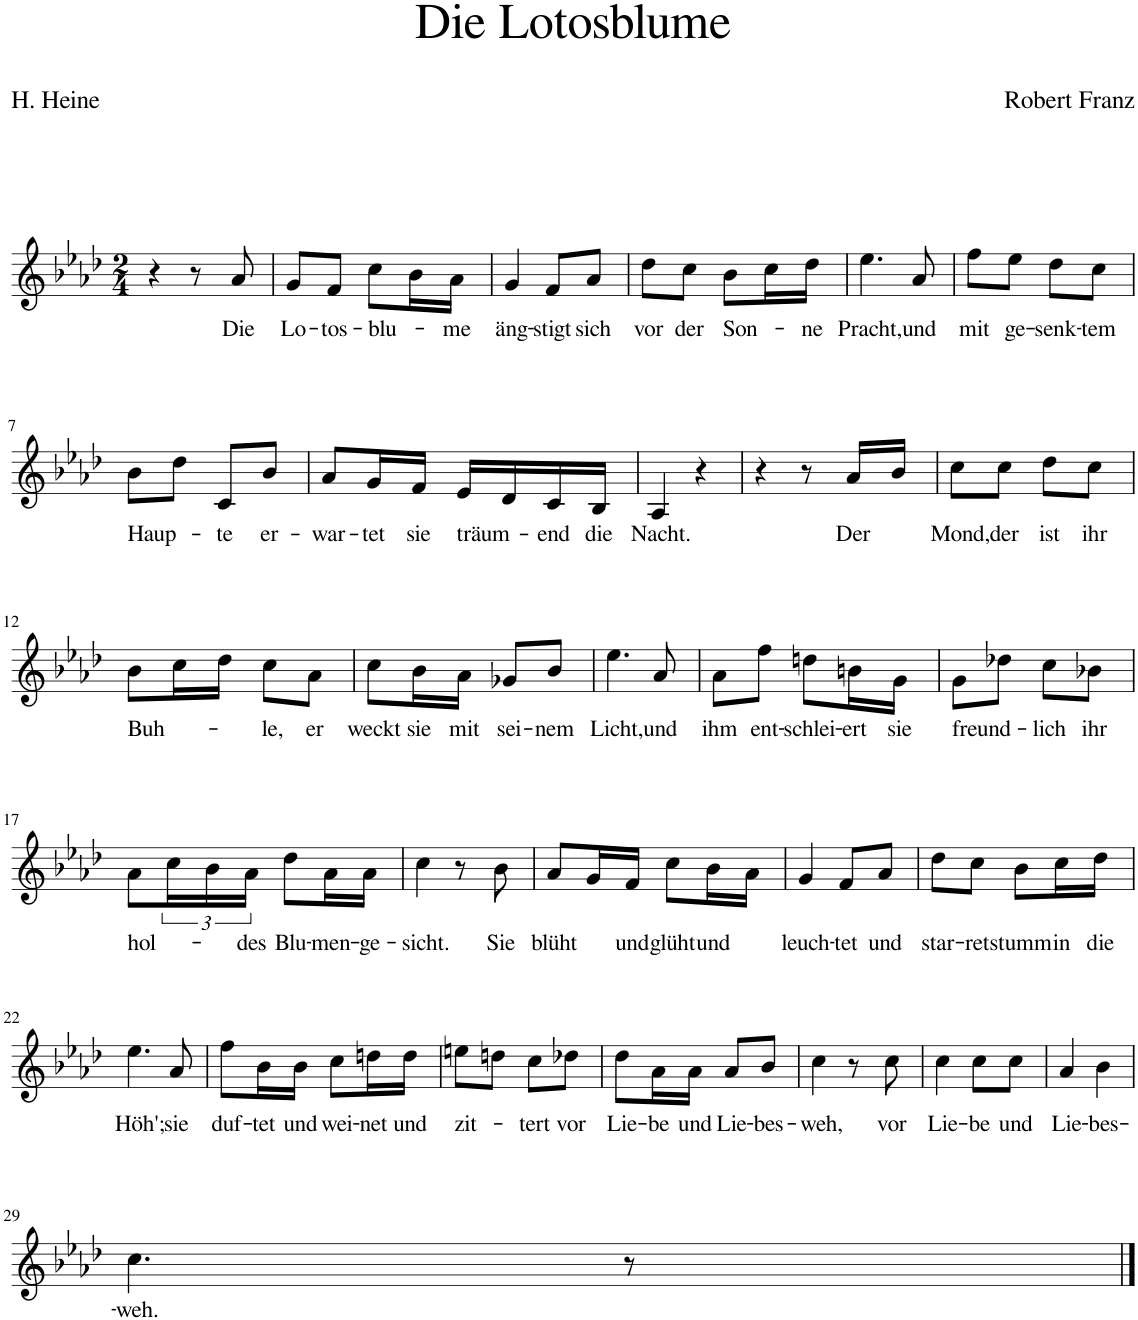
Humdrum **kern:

**kern	**text
*part1	*part1
*staff1	*staff1
*I"Piano	*
*I'Pno	*
*clefG2	*
*k[b-e-a-d-]	*
*M2/4	*
=1	=1
4r	.
8r	.
!	!LO:LY:b
8a-/	Die
=2	=2
!	!LO:LY:b
8g/L	Lo-
!	!LO:LY:b
8f/J	-tos-
!	!LO:LY:b
8cc\L	-blu-
16b-\L	.
!	!LO:LY:b
16a-\JJ	-me
=3	=3
!	!LO:LY:b
4g/	äng-
!	!LO:LY:b
8f/L	-stigt
!	!LO:LY:b
8a-/J	sich
=4	=4
!	!LO:LY:b
8dd-\L	vor
!	!LO:LY:b
8cc\J	der
!	!LO:LY:b
8b-\L	Son-
16cc\L	.
!	!LO:LY:b
16dd-\JJ	-ne
=5	=5
!	!LO:LY:b
4.ee-\	Pracht,
!	!LO:LY:b
8a-/	und
=6	=6
!	!LO:LY:b
8ff\L	mit
!	!LO:LY:b
8ee-\J	ge-
!	!LO:LY:b
8dd-\L	-senk-
!	!LO:LY:b
8cc\J	-tem
!!LO:LB:g=z
=7	=7
!	!LO:LY:b
8b-\L	Haup-
8dd-\J	.
!	!LO:LY:b
8c/L	-te
!	!LO:LY:b
8b-/J	er-
=8	=8
!	!LO:LY:b
8a-/L	-war-
!	!LO:LY:b
16g/L	-tet
!	!LO:LY:b
16f/JJ	sie
!	!LO:LY:b
16e-/LL	träum-
16d-/	.
!	!LO:LY:b
16c/	-end
!	!LO:LY:b
16B-/JJ	die
=9	=9
!	!LO:LY:b
4A-/	Nacht.
4r	.
=10	=10
4r	.
8r	.
!	!LO:LY:b
16a-/LL	Der
16b-/JJ	.
=11	=11
!	!LO:LY:b
8cc\L	Mond,
!	!LO:LY:b
8cc\J	der
!	!LO:LY:b
8dd-\L	ist
!	!LO:LY:b
8cc\J	ihr
!!LO:LB:g=z
=12	=12
!	!LO:LY:b
8b-\L	Buh-
16cc\L	.
16dd-\JJ	.
!	!LO:LY:b
8cc\L	-le,
!	!LO:LY:b
8a-\J	er
=13	=13
!	!LO:LY:b
8cc\L	weckt
!	!LO:LY:b
16b-\L	sie
!	!LO:LY:b
16a-\JJ	mit
!	!LO:LY:b
8g-X/L	sei-
!	!LO:LY:b
8b-/J	-nem
=14	=14
!	!LO:LY:b
4.ee-\	Licht,
!	!LO:LY:b
8a-/	und
=15	=15
!	!LO:LY:b
8a-\L	ihm
!	!LO:LY:b
8ff\J	ent-
!	!LO:LY:b
8ddn\L	-schlei-
!	!LO:LY:b
16bn\L	-ert
!	!LO:LY:b
16g\JJ	sie
=16	=16
!	!LO:LY:b
8g\L	freund-
8dd-X\J	.
!	!LO:LY:b
8cc\L	-lich
!	!LO:LY:b
8b-X\J	ihr
!!LO:LB:g=z
=17	=17
!	!LO:LY:b
8a-\L	hol-
24cc\L	.
24b-\	.
!	!LO:LY:b
24a-\JJ	-des
!	!LO:LY:b
8dd-\L	Blu-
!	!LO:LY:b
16a-\L	-men-
!	!LO:LY:b
16a-\JJ	-ge-
=18	=18
!	!LO:LY:b
4cc\	-sicht.
8r	.
!	!LO:LY:b
8b-\	Sie
=19	=19
!	!LO:LY:b
8a-/L	blüht
16g/L	.
!	!LO:LY:b
16f/JJ	und
!	!LO:LY:b
8cc\L	glüht
!	!LO:LY:b
16b-\L	und
16a-\JJ	.
=20	=20
!	!LO:LY:b
4g/	leuch-
!	!LO:LY:b
8f/L	-tet
!	!LO:LY:b
8a-/J	und
=21	=21
!	!LO:LY:b
8dd-\L	star-
!	!LO:LY:b
8cc\J	-ret
!	!LO:LY:b
8b-\L	stumm
!	!LO:LY:b
16cc\L	in
!	!LO:LY:b
16dd-\JJ	die
!!LO:LB:g=z
=22	=22
!	!LO:LY:b
4.ee-\	Höh';
!	!LO:LY:b
8a-/	sie
=23	=23
!	!LO:LY:b
8ff\L	duf-
!	!LO:LY:b
16b-\L	-tet
!	!LO:LY:b
16b-\JJ	und
!	!LO:LY:b
8cc\L	wei-
!	!LO:LY:b
16ddn\L	-net
!	!LO:LY:b
16dd\JJ	und
=24	=24
!	!LO:LY:b
8een\L	zit-
8ddn\J	.
!	!LO:LY:b
8cc\L	-tert
!	!LO:LY:b
8dd-X\J	vor
=25	=25
!	!LO:LY:b
8dd-\L	Lie-
!	!LO:LY:b
16a-\L	-be
!	!LO:LY:b
16a-\JJ	und
!	!LO:LY:b
8a-/L	Lie-
!	!LO:LY:b
8b-/J	-bes-
=26	=26
!	!LO:LY:b
4cc\	-weh,
8r	.
!	!LO:LY:b
8cc\	vor
=27	=27
!	!LO:LY:b
4cc\	Lie-
!	!LO:LY:b
8cc\L	-be
!	!LO:LY:b
8cc\J	und
=28	=28
!	!LO:LY:b
4a-/	Lie-
!	!LO:LY:b
4b-\	-bes-
!!LO:LB:g=z
=29	=29
!	!LO:LY:b
4.cc\	-weh.
8r	.
==	==
*-	*-
